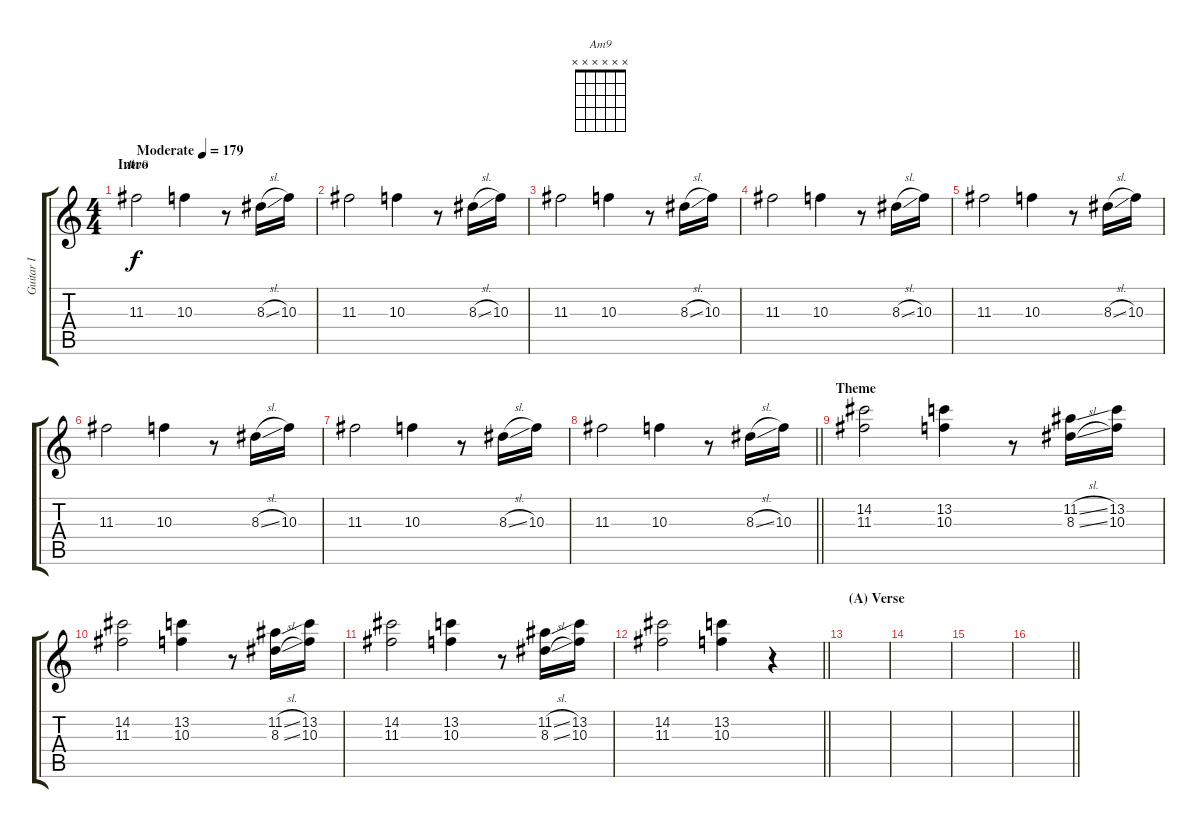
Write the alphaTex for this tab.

\track ("Guitar I" "Guitar I") {instrument overdrivenguitar}
\staff {score tabs}
\tuning (E4 B3 G3 D3 A2 E2) {hide}
\chord ("Am9" x x x x x x)
\ts (4 4)
\section ("" "Intro")
\tempo (179 "Moderate")
\clef g2
\ks c
11.3.2{ch "Am9" dy f instrument overdrivenguitar} 10.3.4 r.8 8.3{sl}.16 10.3.16 |
11.3.2 10.3.4 r.8 8.3{sl}.16 10.3.16 |
11.3.2 10.3.4 r.8 8.3{sl}.16 10.3.16 |
11.3.2 10.3.4 r.8 8.3{sl}.16 10.3.16 |
11.3.2 10.3.4 r.8 8.3{sl}.16 10.3.16 |
11.3.2 10.3.4 r.8 8.3{sl}.16 10.3.16 |
11.3.2 10.3.4 r.8 8.3{sl}.16 10.3.16 |
\barLineRight lightlight
11.3.2 10.3.4 r.8 8.3{sl}.16 10.3.16 |
\section ("" "Theme")
(14.2 11.3).2 (13.2 10.3).4 r.8 (11.2{sl} 8.3{sl}).16 (13.2 10.3).16 |
(14.2 11.3).2 (13.2 10.3).4 r.8 (11.2{sl} 8.3{sl}).16 (13.2 10.3).16 |
(14.2 11.3).2 (13.2 10.3).4 r.8 (11.2{sl} 8.3{sl}).16 (13.2 10.3).16 |
\barLineRight lightlight
(14.2 11.3).2 (13.2 10.3).4 r.4 |
\section ("" "(A) Verse")
|
|
|
\barLineRight lightlight
